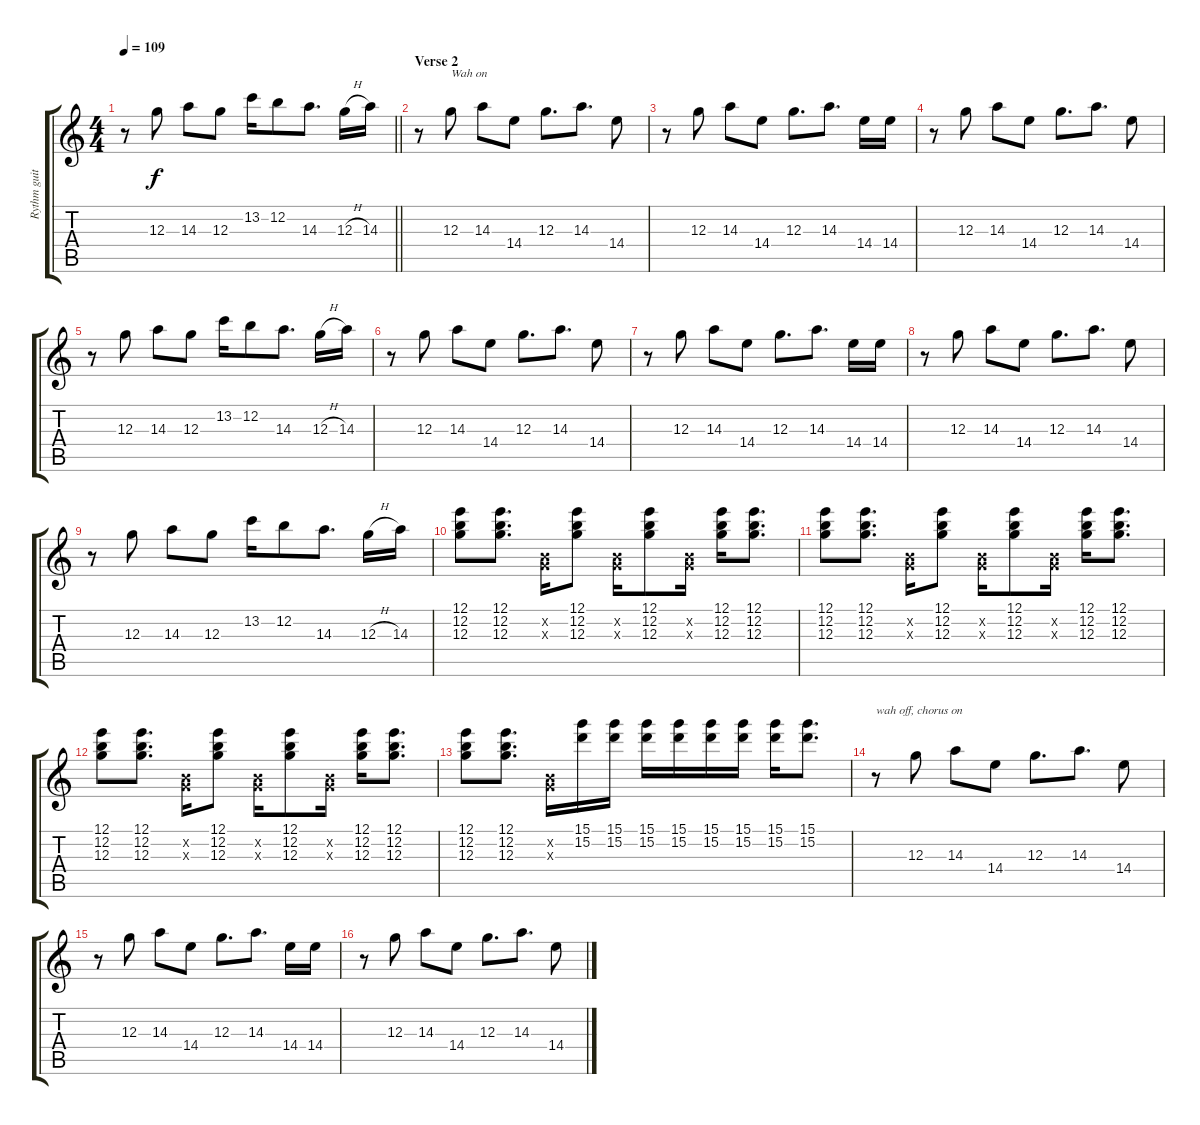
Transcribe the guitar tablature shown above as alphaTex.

\track ("Rythm guitar" "Rythm guit") {instrument overdrivenguitar}
\staff {score tabs}
\tuning (E4 B3 G3 D3 A2 E2) {hide}
\ts (4 4)
\tempo 109
\clef g2
\barLineRight lightlight
\ks c
r.8{dy f} 12.3.8 14.3.8 12.3.8 13.2.16 12.2.8 14.3.8{d} 12.3{h}.16 14.3.16 |
\section ("" "Verse 2")
r.8 12.3.8{txt "Wah on" instrument overdrivenguitar} 14.3.8 14.4.8 12.3.8{d} 14.3.8{d} 14.4.8 |
r.8 12.3.8 14.3.8 14.4.8 12.3.8{d} 14.3.8{d} 14.4.16 14.4.16 |
r.8 12.3.8 14.3.8 14.4.8 12.3.8{d} 14.3.8{d} 14.4.8 |
r.8 12.3.8 14.3.8 12.3.8 13.2.16 12.2.8 14.3.8{d} 12.3{h}.16 14.3.16 |
r.8 12.3.8 14.3.8 14.4.8 12.3.8{d} 14.3.8{d} 14.4.8 |
r.8 12.3.8 14.3.8 14.4.8 12.3.8{d} 14.3.8{d} 14.4.16 14.4.16 |
r.8 12.3.8 14.3.8 14.4.8 12.3.8{d} 14.3.8{d} 14.4.8 |
r.8 12.3.8 14.3.8 12.3.8 13.2.16 12.2.8 14.3.8{d} 12.3{h}.16 14.3.16 |
(12.1 12.2 12.3).8 (12.1 12.2 12.3).8{d} (0.2{x} 0.3{x}).16 (12.1 12.2 12.3).8 (0.2{x} 0.3{x}).16 (12.1 12.2 12.3).8 (0.2{x} 0.3{x}).16 (12.1 12.2 12.3).16 (12.1 12.2 12.3).8{d} |
(12.1 12.2 12.3).8 (12.1 12.2 12.3).8{d} (0.2{x} 0.3{x}).16 (12.1 12.2 12.3).8 (0.2{x} 0.3{x}).16 (12.1 12.2 12.3).8 (0.2{x} 0.3{x}).16 (12.1 12.2 12.3).16 (12.1 12.2 12.3).8{d} |
(12.1 12.2 12.3).8 (12.1 12.2 12.3).8{d} (0.2{x} 0.3{x}).16 (12.1 12.2 12.3).8 (0.2{x} 0.3{x}).16 (12.1 12.2 12.3).8 (0.2{x} 0.3{x}).16 (12.1 12.2 12.3).16 (12.1 12.2 12.3).8{d} |
(12.1 12.2 12.3).8 (12.1 12.2 12.3).8{d} (0.2{x} 0.3{x}).16 (15.1 15.2).16 (15.1 15.2).16 (15.1 15.2).16 (15.1 15.2).16 (15.1 15.2).16 (15.1 15.2).16 (15.1 15.2).16 (15.1 15.2).8{d} |
r.8{txt "wah off, chorus on" instrument overdrivenguitar} 12.3.8 14.3.8 14.4.8 12.3.8{d} 14.3.8{d} 14.4.8 |
r.8 12.3.8 14.3.8 14.4.8 12.3.8{d} 14.3.8{d} 14.4.16 14.4.16 |
r.8 12.3.8 14.3.8 14.4.8 12.3.8{d} 14.3.8{d} 14.4.8
